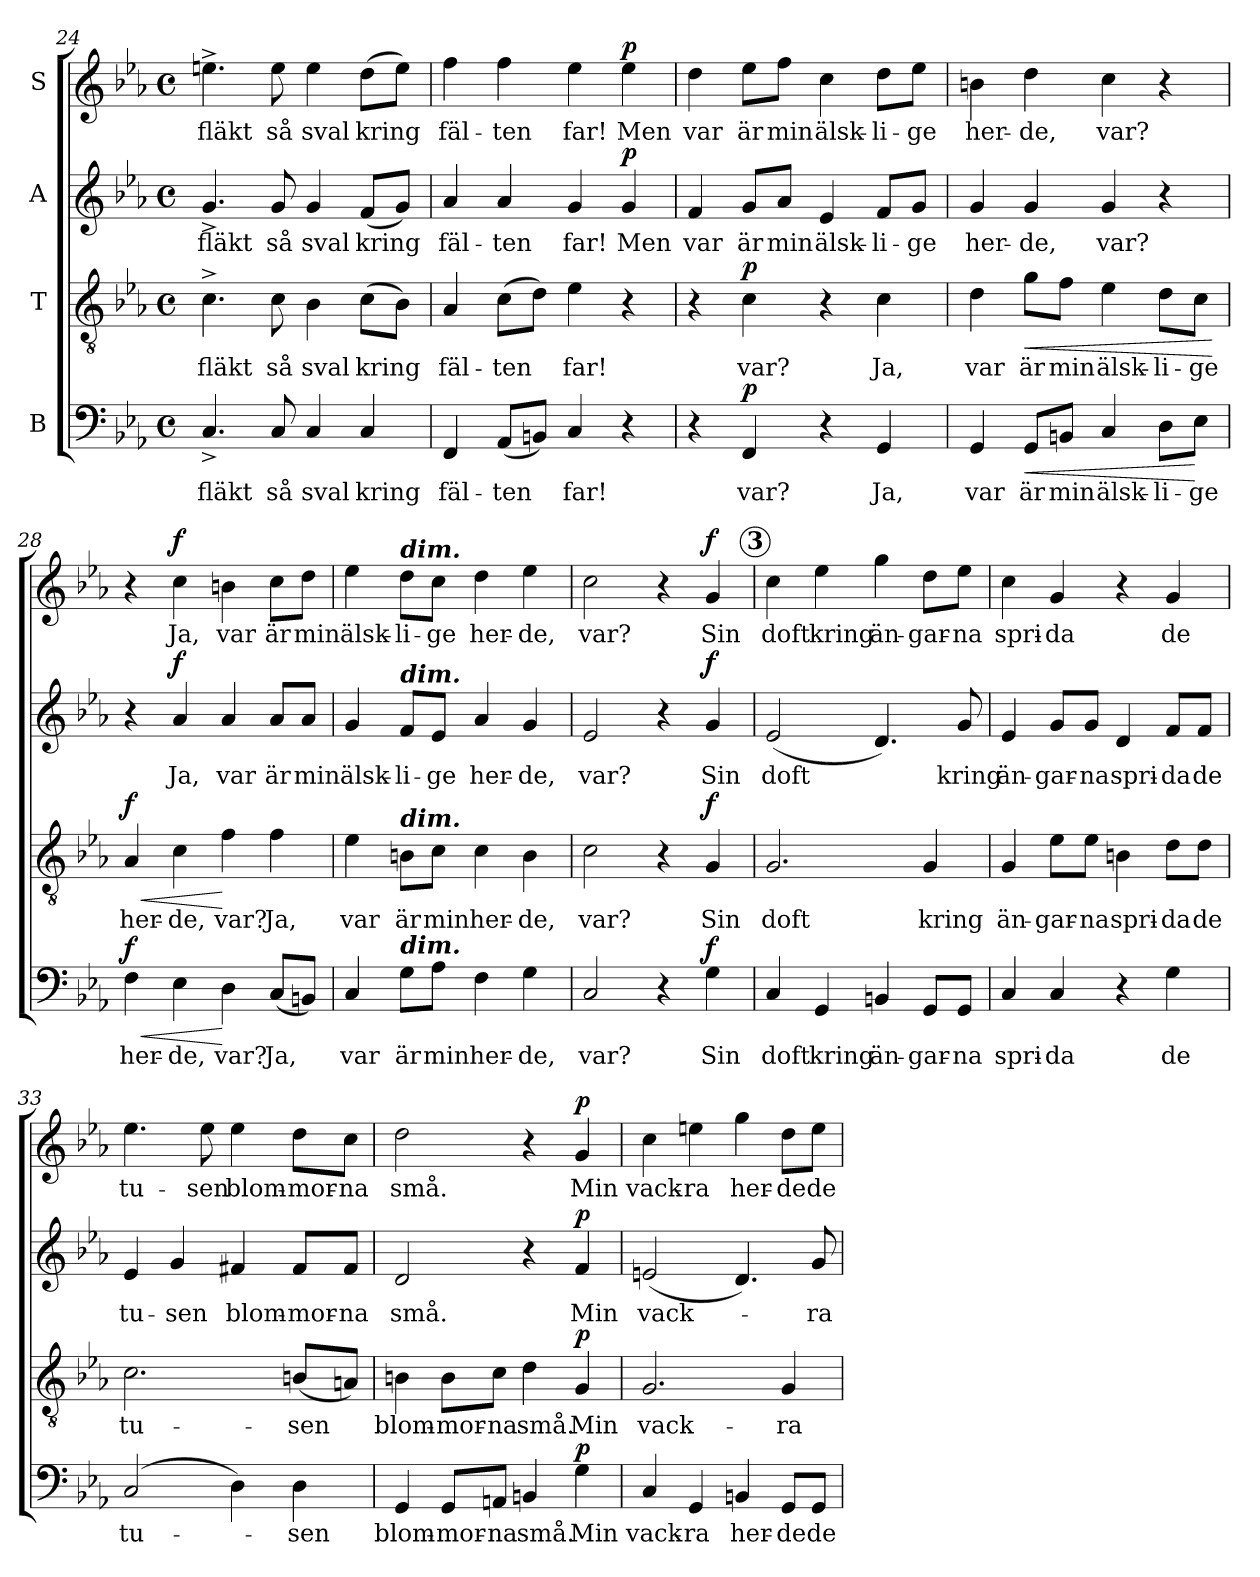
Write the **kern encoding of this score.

**kern	**text	**dynam	**kern	**text	**dynam	**kern	**text	**dynam	**kern	**text	**dynam
*part4	*part4	*part4	*part3	*part3	*part3	*part2	*part2	*part2	*part1	*part1	*part1
*staff4	*staff4	*staff4	*staff3	*staff3	*staff3	*staff2	*staff2	*staff2	*staff1	*staff1	*staff1
*I"B	*	*	*I"T	*	*	*I"A	*	*	*I"S	*	*
*clefF4	*	*	*clefGv2	*	*	*clefG2	*	*	*clefG2	*	*
*k[b-e-a-]	*	*	*k[b-e-a-]	*	*	*k[b-e-a-]	*	*	*k[b-e-a-]	*	*
*c:	*	*	*c:	*	*	*c:	*	*	*c:	*	*
*M4/4	*	*	*M4/4	*	*	*M4/4	*	*	*M4/4	*	*
*met(c)	*	*	*met(c)	*	*	*met(c)	*	*	*met(c)	*	*
=24	=24	=24	=24	=24	=24	=24	=24	=24	=24	=24	=24
!	!LO:LY:b	!	!	!LO:LY:b	!	!	!LO:LY:b	!	!	!LO:LY:b	!
4.C^</	fläkt	.	4.c^>\	fläkt	.	4.g^</	fläkt	.	4.een^>\	fläkt	.
!	!LO:LY:b	!	!	!LO:LY:b	!	!	!LO:LY:b	!	!	!LO:LY:b	!
8C/	så	.	8c\	så	.	8g/	så	.	8ee\	så	.
!	!LO:LY:b	!	!	!LO:LY:b	!	!	!LO:LY:b	!	!	!LO:LY:b	!
4C/	sval	.	4B-i\	sval	.	4g/	sval	.	4ee\	sval	.
!	!LO:LY:b	!	!	!LO:LY:b	!	!	!LO:LY:b	!	!	!LO:LY:b	!
4C/	kring	.	(>8c\L	kring	.	(<8f/L	kring	.	(>8dd\L	kring	.
.	.	.	8B-\J)	.	.	8g/J)	.	.	8ee\J)	.	.
!!LO:LB:g=z
=25	=25	=25	=25	=25	=25	=25	=25	=25	=25	=25	=25
!	!LO:LY:b	!	!	!LO:LY:b	!	!	!LO:LY:b	!	!	!LO:LY:b	!
4FF/	fäl-	.	4A-/	fäl-	.	4a-/	fäl-	.	4ff\	fäl-	.
!	!LO:LY:b	!	!	!LO:LY:b	!	!	!LO:LY:b	!	!	!LO:LY:b	!
(<8AA-/L	-ten	.	(>8c\L	-ten	.	4a-/	-ten	.	4ff\	-ten	.
8BBn/J)	.	.	8d\J)	.	.	.	.	.	.	.	.
!	!LO:LY:b	!	!	!LO:LY:b	!	!	!LO:LY:b	!	!	!LO:LY:b	!
4C/	far!	.	4e-i\	far!	.	4g/	far!	.	4ee-i\	far!	.
!	!	!	!	!	!	!	!LO:LY:b	!LO:DY:a	!	!LO:LY:b	!LO:DY:a
4r	.	.	4r	.	.	4g/	Men	p	4ee-\	Men	p
=26	=26	=26	=26	=26	=26	=26	=26	=26	=26	=26	=26
!	!	!	!	!	!	!	!LO:LY:b	!	!	!LO:LY:b	!
4r	.	.	4r	.	.	4f/	var	.	4dd\	var	.
!	!LO:LY:b	!LO:DY:a	!	!LO:LY:b	!LO:DY:a	!	!LO:LY:b	!	!	!LO:LY:b	!
4FF/	var?	p	4c\	var?	p	8g/L	är	.	8ee-\L	är	.
!	!	!	!	!	!	!	!LO:LY:b	!	!	!LO:LY:b	!
.	.	.	.	.	.	8a-/J	min	.	8ff\J	min	.
!	!	!	!	!	!	!	!LO:LY:b	!	!	!LO:LY:b	!
4r	.	.	4r	.	.	4e-/	älsk-	.	4cc\	älsk-	.
!	!LO:LY:b	!	!	!LO:LY:b	!	!	!LO:LY:b	!	!	!LO:LY:b	!
4GG/	Ja,	.	4c\	Ja,	.	8f/L	-li-	.	8dd\L	-li-	.
!	!	!	!	!	!	!	!LO:LY:b	!	!	!LO:LY:b	!
.	.	.	.	.	.	8g/J	-ge	.	8ee-\J	-ge	.
=27	=27	=27	=27	=27	=27	=27	=27	=27	=27	=27	=27
!	!LO:LY:b	!	!	!LO:LY:b	!	!	!LO:LY:b	!	!	!LO:LY:b	!
4GG/	var	.	4d\	var	.	4g/	her-	.	4bn\	her-	.
!	!LO:LY:b	!LO:HP:b	!	!LO:LY:b	!LO:HP:b	!	!LO:LY:b	!	!	!LO:LY:b	!
8GG/L	är	<	8g\L	är	<	4g/	-de,	.	4dd\	-de,	.
!	!LO:LY:b	!	!	!LO:LY:b	!	!	!	!	!	!	!
8BBn/J	min	.	8f\J	min	.	.	.	.	.	.	.
!	!LO:LY:b	!	!	!LO:LY:b	!	!	!LO:LY:b	!	!	!LO:LY:b	!
4C/	älsk-	.	4e-\	älsk-	.	4g/	var?	.	4cc\	var?	.
!	!LO:LY:b	!	!	!LO:LY:b	!	!	!	!	!	!	!
8D\L	-li-	.	8d\L	-li-	.	4r	.	.	4r	.	.
!	!LO:LY:b	!	!	!LO:LY:b	!	!	!	!	!	!	!
8E-\J	-ge	[	8c\J	-ge	.	.	.	.	.	.	.
.	.	.	.	.	[	.	.	.	.	.	.
=28	=28	=28	=28	=28	=28	=28	=28	=28	=28	=28	=28
!	!LO:LY:b	!LO:HP:b	!	!LO:LY:b	!LO:HP:b	!	!	!	!	!	!
!	!	!LO:DY:n=1:a	!	!	!LO:DY:n=1:a	!	!	!	!	!	!
4F\	her-	< f	4A-/	her-	< f	4r	.	.	4r	.	.
!	!LO:LY:b	!	!	!LO:LY:b	!	!	!LO:LY:b	!LO:DY:a	!	!LO:LY:b	!LO:DY:a
4E-\	-de,	.	4c\	-de,	.	4a-/	Ja,	f	4cc\	Ja,	f
!	!LO:LY:b	!	!	!LO:LY:b	!	!	!LO:LY:b	!	!	!LO:LY:b	!
4D\	var?	[	4f\	var?	[	4a-/	var	.	4bn\	var	.
!	!LO:LY:b	!	!	!LO:LY:b	!	!	!LO:LY:b	!	!	!LO:LY:b	!
(<8C/L	Ja,	.	4f\	Ja,	.	8a-/L	är	.	8cc\L	är	.
!	!	!	!	!	!	!	!LO:LY:b	!	!	!LO:LY:b	!
8BBn/J)	.	.	.	.	.	8a-/J	min	.	8dd\J	min	.
=29	=29	=29	=29	=29	=29	=29	=29	=29	=29	=29	=29
!	!LO:LY:b	!	!	!LO:LY:b	!	!	!LO:LY:b	!	!	!LO:LY:b	!
4C/	var	.	4e-\	var	.	4g/	älsk-	.	4ee-\	älsk-	.
!	!	!	!	!	!	!	!	!	!LO:TX:a:Bi:t=dim.	!	!
!	!	!	!	!	!	!LO:TX:a:Bi:t=dim.	!	!	!	!	!
!	!	!	!LO:TX:a:Bi:t=dim.	!	!	!	!	!	!	!	!
!LO:TX:a:Bi:t=dim.	!	!	!	!	!	!	!	!	!	!	!
!	!LO:LY:b	!	!	!LO:LY:b	!	!	!LO:LY:b	!	!	!LO:LY:b	!
8G\L	är	.	8Bn\L	är	.	8f/L	-li-	.	8dd\L	-li-	.
!	!LO:LY:b	!	!	!LO:LY:b	!	!	!LO:LY:b	!	!	!LO:LY:b	!
8A-\J	min	.	8c\J	min	.	8e-/J	-ge	.	8cc\J	-ge	.
!	!LO:LY:b	!	!	!LO:LY:b	!	!	!LO:LY:b	!	!	!LO:LY:b	!
4F\	her-	.	4c\	her-	.	4a-/	her-	.	4dd\	her-	.
!	!LO:LY:b	!	!	!LO:LY:b	!	!	!LO:LY:b	!	!	!LO:LY:b	!
4G\	-de,	.	4B\	-de,	.	4g/	-de,	.	4ee-\	-de,	.
!!LO:PB:g=z
=30	=30	=30	=30	=30	=30	=30	=30	=30	=30	=30	=30
!	!LO:LY:b	!	!	!LO:LY:b	!	!	!LO:LY:b	!	!	!LO:LY:b	!
2C/	var?	.	2c\	var?	.	2e-/	var?	.	2cc\	var?	.
4r	.	.	4r	.	.	4r	.	.	4r	.	.
!	!LO:LY:b	!LO:DY:a	!	!LO:LY:b	!LO:DY:a	!	!LO:LY:b	!LO:DY:a	!	!LO:LY:b	!LO:DY:a
4G\	Sin	f	4G/	Sin	f	4g/	Sin	f	4g/	Sin	f
!!LO:REH:place=s1:a:B:enc=circle:fs=9.9:t=3
=31	=31	=31	=31	=31	=31	=31	=31	=31	=31	=31	=31
!	!LO:LY:b	!	!	!LO:LY:b	!	!	!LO:LY:b	!	!	!LO:LY:b	!
4C/	doft	.	2.G/	doft	.	(<2e-/	doft	.	4cc\	doft	.
!	!LO:LY:b	!	!	!	!	!	!	!	!	!LO:LY:b	!
4GG/	kring	.	.	.	.	.	.	.	4ee-\	kring	.
!	!LO:LY:b	!	!	!	!	!	!	!	!	!LO:LY:b	!
4BBn/	än-	.	.	.	.	4.d/)	.	.	4gg\	än-	.
!	!LO:LY:b	!	!	!LO:LY:b	!	!	!	!	!	!LO:LY:b	!
8GG/L	-gar-	.	4G/	kring	.	.	.	.	8dd\L	-gar-	.
!	!LO:LY:b	!	!	!	!	!	!LO:LY:b	!	!	!LO:LY:b	!
8GG/J	-na	.	.	.	.	8g/	kring	.	8ee-\J	-na	.
=32	=32	=32	=32	=32	=32	=32	=32	=32	=32	=32	=32
!	!LO:LY:b	!	!	!LO:LY:b	!	!	!LO:LY:b	!	!	!LO:LY:b	!
4C/	spri-	.	4G/	än-	.	4e-/	än-	.	4cc\	spri-	.
!	!LO:LY:b	!	!	!LO:LY:b	!	!	!LO:LY:b	!	!	!LO:LY:b	!
4C/	-da	.	8e-\L	-gar-	.	8g/L	-gar-	.	4g/	-da	.
!	!	!	!	!LO:LY:b	!	!	!LO:LY:b	!	!	!	!
.	.	.	8e-\J	-na	.	8g/J	-na	.	.	.	.
!	!	!	!	!LO:LY:b	!	!	!LO:LY:b	!	!	!	!
4r	.	.	4Bn\	spri-	.	4d/	spri-	.	4r	.	.
!	!LO:LY:b	!	!	!LO:LY:b	!	!	!LO:LY:b	!	!	!LO:LY:b	!
4G\	de	.	8d\L	-da	.	8f/L	-da	.	4g/	de	.
!	!	!	!	!LO:LY:b	!	!	!LO:LY:b	!	!	!	!
.	.	.	8d\J	de	.	8f/J	de	.	.	.	.
=33	=33	=33	=33	=33	=33	=33	=33	=33	=33	=33	=33
!	!LO:LY:b	!	!	!LO:LY:b	!	!	!LO:LY:b	!	!	!LO:LY:b	!
(>2C/	tu-	.	2.c\	tu-	.	4e-/	tu-	.	4.ee-\	tu-	.
!	!	!	!	!	!	!	!LO:LY:b	!	!	!	!
.	.	.	.	.	.	4g/	-sen	.	.	.	.
!	!	!	!	!	!	!	!	!	!	!LO:LY:b	!
.	.	.	.	.	.	.	.	.	8ee-\	-sen	.
!	!	!	!	!	!	!	!LO:LY:b	!	!	!LO:LY:b	!
4D\)	.	.	.	.	.	4f#X/	blom-	.	4ee-\	blom-	.
!	!LO:LY:b	!	!	!LO:LY:b	!	!	!LO:LY:b	!	!	!LO:LY:b	!
4D\	-sen	.	(<8Bn/L	-sen	.	8f#/L	-mor-	.	8dd\L	-mor-	.
!	!	!	!	!	!	!	!LO:LY:b	!	!	!LO:LY:b	!
.	.	.	8An/J)	.	.	8f#/J	-na	.	8cc\J	-na	.
=34	=34	=34	=34	=34	=34	=34	=34	=34	=34	=34	=34
!	!LO:LY:b	!	!	!LO:LY:b	!	!	!LO:LY:b	!	!	!LO:LY:b	!
4GG/	blom-	.	4Bn\	blom-	.	2d/	små.	.	2dd\	små.	.
!	!LO:LY:b	!	!	!LO:LY:b	!	!	!	!	!	!	!
8GG/L	-mor-	.	8B\L	-mor-	.	.	.	.	.	.	.
!	!LO:LY:b	!	!	!LO:LY:b	!	!	!	!	!	!	!
8AAn/J	-na	.	8c\J	-na	.	.	.	.	.	.	.
!	!LO:LY:b	!	!	!LO:LY:b	!	!	!	!	!	!	!
4BBn/	små.	.	4d\	små.	.	4r	.	.	4r	.	.
!	!LO:LY:b	!LO:DY:a	!	!LO:LY:b	!LO:DY:a	!	!LO:LY:b	!LO:DY:a	!	!LO:LY:b	!LO:DY:a
4G\	Min	p	4G/	Min	p	4f/	Min	p	4g/	Min	p
!!LO:LB:g=z
=35	=35	=35	=35	=35	=35	=35	=35	=35	=35	=35	=35
!	!LO:LY:b	!	!	!LO:LY:b	!	!	!LO:LY:b	!	!	!LO:LY:b	!
4C/	vack-	.	2.G/	vack-	.	(<2en/	vack-	.	4cc\	vack-	.
!	!LO:LY:b	!	!	!	!	!	!	!	!	!LO:LY:b	!
4GG/	-ra	.	.	.	.	.	.	.	4een\	-ra	.
!	!LO:LY:b	!	!	!	!	!	!	!	!	!LO:LY:b	!
4BBn/	her-	.	.	.	.	4.d/)	.	.	4gg\	her-	.
!	!LO:LY:b	!	!	!LO:LY:b	!	!	!	!	!	!LO:LY:b	!
8GG/L	-de	.	4G/	-ra	.	.	.	.	8dd\L	-de	.
!	!LO:LY:b	!	!	!	!	!	!LO:LY:b	!	!	!LO:LY:b	!
8GG/J	de	.	.	.	.	8g/	-ra	.	8ee\J	de	.
=	=	=	=	=	=	=	=	=	=	=	=
*-	*-	*-	*-	*-	*-	*-	*-	*-	*-	*-	*-
